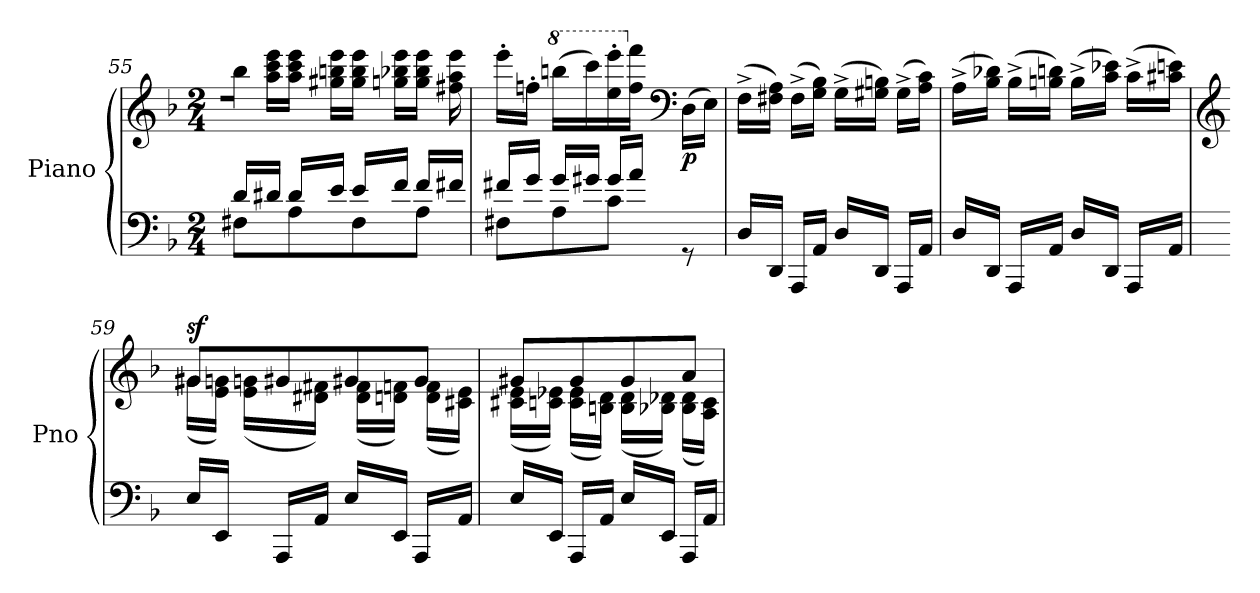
**kern	**kern	**dynam
*part1	*part1	*part1
*staff2	*staff1	*staff1/2
*I"Piano	*	*
*I'Pno	*	*
*clefF4	*clefG2	*
*k[b-]	*k[b-]	*
*M2/4	*M2/4	*
=55	=55	=55
*^	*	*
16d/LL	8F#X\L	16bb-\JJ	.
16d#X/JJ	.	16aa\ 16ccc\ 16eee\LL	.
16d#/LL	8A\	16aa\ 16ccc\ 16eee\JJ	.
16e/JJ	.	16gg#X\ 16bbn\ 16eee\LL	.
16e/LL	8F#\	16gg#\ 16bb\ 16eee\JJ	.
16f/JJ	.	16ggn\ 16bb-X\ 16eee\LL	.
16f/LL	8A\J	16gg\ 16bb-\ 16eee\JJ	.
16f#X/JJ	.	16ff#X\ 16aa\ 16eee\	.
=56	=56	=56	=56
16f#X/LL	8F#X\L	16eee'\LL	.
16g/JJ	.	16ffn'\JJ	.
*	*	*8va	*
16g/LL	8A\	(16bbbn\LL	.
16g#X/JJ	.	16cccc\)	.
16g#/LL	8c\J	16eee\' 16eeee\'	.
*	*	*X8va	*
16a/JJ	.	16ff\ 16fff\JJ	.
*	*	*clefF4	*
!	!	!	!LO:DY:b
8rGG	8ryy	(16D\LL	p
.	.	16E\JJ)	.
*v	*v	*	*
!!LO:PB:g=z
=57	=57	=57
16D/LL	(16F^\LL	.
16DD/JJ	16F#X\ 16A\JJ)	.
16AAA/LL	(16F#^\LL	.
16AA/JJ	16G\ 16B-\JJ)	.
16D/LL	(16G^\LL	.
16DD/JJ	16G#X\ 16Bn\JJ)	.
16AAA/LL	(16G#^\LL	.
16AA/JJ	16A\ 16c\JJ)	.
=58	=58	=58
16D/LL	(16A^\LL	.
16DD/JJ	16B-\ 16d-X\JJ)	.
16AAA/LL	(16B-^\LL	.
16AA/JJ	16Bn\ 16dn\JJ)	.
16D/LL	(16B^\LL	.
16DD/JJ	16c\ 16e-X\JJ)	.
16AAA/LL	(16c^\LL	.
16AA/JJ	16c#X\ 16en\JJ)	.
=59	=59	=59
*	*clefG2	*
*	*^	*
!	!	!	!LO:DY:a
16E/LL	8g#X/L	(16g#\LL	sf
16EE/JJ	.	16e\ 16gn\JJ)	.
16AAA/LL	8g#X/	(16e\ 16gn\LL	.
16AA/JJ	.	16d#X\ 16f#X\JJ)	.
16E/LL	8g#X/	(16d#\ 16f#\LL	.
16EE/JJ	.	16dn\ 16fn\JJ)	.
16AAA/LL	8g#/J	(16d\ 16f\LL	.
16AA/JJ	.	16c#X\ 16e\JJ)	.
!!LO:LB:g=z	!!
=60	=60	=60	=60
16E/LL	8g#X/L	(16c#X\ 16e\LL	.
16EE/JJ	.	16cn\ 16e-X\JJ)	.
16AAA/LL	8g#/	(16c\ 16e-\LL	.
16AA/JJ	.	16Bn\ 16d\JJ)	.
16E/LL	8g#/	(16B\ 16d\LL	.
16EE/JJ	.	16B-X\ 16d-X\JJ)	.
16AAA/LL	8a/J	(16B-\ 16d-\LL	.
16AA/JJ	.	16A\ 16c\JJ)	.
*	*v	*v	*
=	=	=
*-	*-	*-
